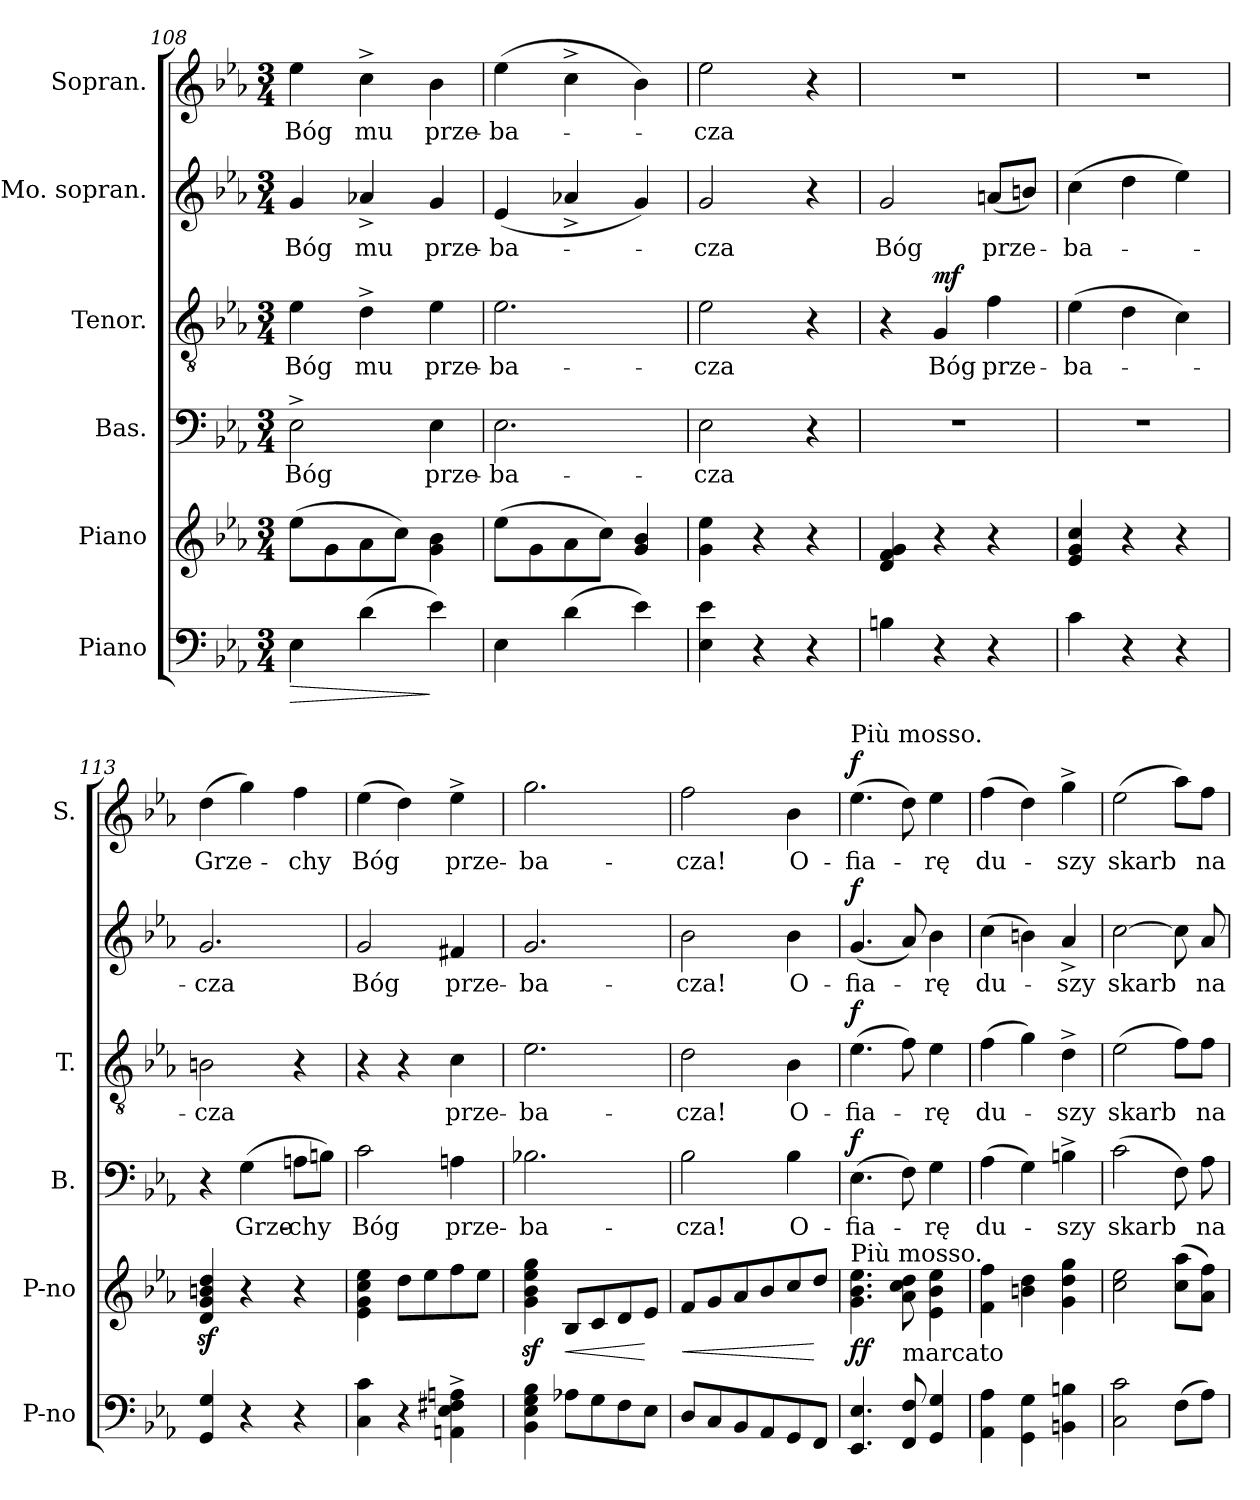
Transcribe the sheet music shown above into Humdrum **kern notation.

**kern	**dynam	**kern	**dynam	**kern	**text	**dynam	**kern	**text	**dynam	**kern	**text	**dynam	**kern	**text	**dynam
*part6	*part6	*part5	*part5	*part4	*part4	*part4	*part3	*part3	*part3	*part2	*part2	*part2	*part1	*part1	*part1
*staff6	*staff6	*staff5	*staff5	*staff4	*staff4	*staff4	*staff3	*staff3	*staff3	*staff2	*staff2	*staff2	*staff1	*staff1	*staff1
*I"Piano	*	*I"Piano	*	*I"Bas.	*	*	*I"Tenor.	*	*	*I"Mo. sopran.	*	*	*I"Sopran.	*	*
*I'P-no	*	*I'P-no	*	*I'B.	*	*	*I'T.	*	*	*	*	*	*I'S.	*	*
*clefF4	*	*clefG2	*	*clefF4	*	*	*clefGv2	*	*	*clefG2	*	*	*clefG2	*	*
*k[b-e-a-]	*	*k[b-e-a-]	*	*k[b-e-a-]	*	*	*k[b-e-a-]	*	*	*k[b-e-a-]	*	*	*k[b-e-a-]	*	*
*E-:	*	*E-:	*	*E-:	*	*	*E-:	*	*	*E-:	*	*	*E-:	*	*
*M3/4	*	*M3/4	*	*M3/4	*	*	*M3/4	*	*	*M3/4	*	*	*M3/4	*	*
=108	=108	=108	=108	=108	=108	=108	=108	=108	=108	=108	=108	=108	=108	=108	=108
!	!LO:HP:b	!	!	!	!	!	!	!	!	!	!	!	!	!	!
4E-\	>	(8ee-\L	.	2E-^\	Bóg	.	4e-\	Bóg	.	4g/	Bóg	.	4ee-\	Bóg	.
.	.	8g\	.	.	.	.	.	.	.	.	.	.	.	.	.
(4d\	.	8a-\	.	.	.	.	4d^\	mu	.	4a-X^>/	mu	.	4cc^\	mu	.
.	.	8cc\J)	.	.	.	.	.	.	.	.	.	.	.	.	.
4e-\)	]	4g\ 4b-\	.	4E-\	prze-	.	4e-\	prze-	.	4g/	prze-	.	4b-\	prze-	.
=109	=109	=109	=109	=109	=109	=109	=109	=109	=109	=109	=109	=109	=109	=109	=109
4E-\	.	(8ee-\L	.	2.E-\	-ba-	.	2.e-\	-ba-	.	(4e-/	-ba-	.	(4ee-\	-ba-	.
.	.	8g\	.	.	.	.	.	.	.	.	.	.	.	.	.
(4d\	.	8a-\	.	.	.	.	.	.	.	4a-X^>/	.	.	4cc^\	.	.
.	.	8cc\J)	.	.	.	.	.	.	.	.	.	.	.	.	.
4e-\)	.	4g/ 4b-/	.	.	.	.	.	.	.	4g/)	.	.	4b-\)	.	.
=110	=110	=110	=110	=110	=110	=110	=110	=110	=110	=110	=110	=110	=110	=110	=110
4E-\ 4e-\	.	4g\ 4ee-\	.	2E-\	-cza	.	2e-\	-cza	.	2g/	-cza	.	2ee-\	-cza	.
4r	.	4r	.	.	.	.	.	.	.	.	.	.	.	.	.
4r	.	4r	.	4r	.	.	4r	.	.	4r	.	.	4r	.	.
=111	=111	=111	=111	=111	=111	=111	=111	=111	=111	=111	=111	=111	=111	=111	=111
4Bn\	.	4d/ 4f/ 4g/	.	2.r	.	.	4r	.	.	2g/	Bóg	.	2.r	.	.
!	!	!	!	!	!	!	!	!	!LO:DY:a	!	!	!	!	!	!
4r	.	4r	.	.	.	.	4G/	Bóg	mf	.	.	.	.	.	.
4r	.	4r	.	.	.	.	4f\	prze-	.	(8an/L	prze-	.	.	.	.
.	.	.	.	.	.	.	.	.	.	8bn/J)	.	.	.	.	.
=112	=112	=112	=112	=112	=112	=112	=112	=112	=112	=112	=112	=112	=112	=112	=112
4c\	.	4e-/ 4g/ 4cc/	.	2.r	.	.	(4e-\	-ba-	.	(4cc\	-ba-	.	2.r	.	.
4r	.	4r	.	.	.	.	4d\	.	.	4dd\	.	.	.	.	.
4r	.	4r	.	.	.	.	4c\)	.	.	4ee-\)	.	.	.	.	.
=113	=113	=113	=113	=113	=113	=113	=113	=113	=113	=113	=113	=113	=113	=113	=113
4GG/ 4G/	.	4dz/ 4gz/ 4bnz/ 4ddz/	.	4r	.	.	2Bn\	-cza	.	2.g/	-cza	.	(4dd\	Grze-	.
4r	.	4r	.	(4G\	Grze-	.	.	.	.	.	.	.	4gg\)	.	.
4r	.	4r	.	8An\L	-chy	.	4r	.	.	.	.	.	4ff\	-chy	.
.	.	.	.	8Bn\J)	.	.	.	.	.	.	.	.	.	.	.
=114	=114	=114	=114	=114	=114	=114	=114	=114	=114	=114	=114	=114	=114	=114	=114
4C\ 4c\	.	4e-\ 4g\ 4cc\ 4ee-\	.	2c\	Bóg	.	4r	.	.	2g/	Bóg	.	(4ee-\	Bóg	.
4r	.	8dd\L	.	.	.	.	4r	.	.	.	.	.	4dd\)	.	.
.	.	8ee-\	.	.	.	.	.	.	.	.	.	.	.	.	.
4AAn^\ 4E-^\ 4F#X^\ 4An^\	.	8ff\	.	4An\	prze-	.	4c\	prze-	.	4f#X/	prze-	.	4ee-^\	prze-	.
.	.	8ee-\J	.	.	.	.	.	.	.	.	.	.	.	.	.
=115	=115	=115	=115	=115	=115	=115	=115	=115	=115	=115	=115	=115	=115	=115	=115
4BB-\ 4E-\ 4G\ 4B-\	.	4gz\ 4b-z\ 4ee-z\ 4ggz\	.	2.B-X\	-ba-	.	2.e-\	-ba-	.	2.g/	-ba-	.	2.gg\	-ba-	.
!	!	!	!LO:HP:b	!	!	!	!	!	!	!	!	!	!	!	!
8A-X\L	.	8B-/L	<	.	.	.	.	.	.	.	.	.	.	.	.
8G\	.	8c/	.	.	.	.	.	.	.	.	.	.	.	.	.
8F\	.	8d/	.	.	.	.	.	.	.	.	.	.	.	.	.
8E-\J	.	8e-/J	[	.	.	.	.	.	.	.	.	.	.	.	.
=116	=116	=116	=116	=116	=116	=116	=116	=116	=116	=116	=116	=116	=116	=116	=116
!	!	!	!LO:HP:b	!	!	!	!	!	!	!	!	!	!	!	!
8D/L	.	8f/L	<	2B-\	-cza!	.	2d\	-cza!	.	2b-\	-cza!	.	2ff\	-cza!	.
8C/	.	8g/	.	.	.	.	.	.	.	.	.	.	.	.	.
8BB-/	.	8a-/	.	.	.	.	.	.	.	.	.	.	.	.	.
8AA-/	.	8b-/	.	.	.	.	.	.	.	.	.	.	.	.	.
8GG/	.	8cc/	.	4B-\	O-	.	4B-\	O-	.	4b-\	O-	.	4b-\	O-	.
8FF/J	.	8dd/J	[	.	.	.	.	.	.	.	.	.	.	.	.
=117	=117	=117	=117	=117	=117	=117	=117	=117	=117	=117	=117	=117	=117	=117	=117
!	!	!	!	!	!	!	!	!	!	!	!	!	!LO:TX:a:t=Più mosso.	!	!
!	!	!LO:TX:a:t=Più mosso.	!	!	!	!	!	!	!	!	!	!	!	!	!
!	!	!	!	!	!	!LO:DY:a	!	!	!LO:DY:a	!	!	!LO:DY:a	!	!	!LO:DY:a
4.EE-/ 4.E-/	.	4.g\ 4.b-\ 4.ee-\	ff	(4.E-\	-fia-	f	(4.e-\	-fia-	f	(4.g/	-fia-	f	(4.ee-\	-fia-	f
!	!	!LO:TX:b:t=marcato	!	!	!	!	!	!	!	!	!	!	!	!	!
8FF/ 8F/	.	8a-\ 8cc\ 8dd\	.	8F\)	.	.	8f\)	.	.	8a-/)	.	.	8dd\)	.	.
4GG/ 4G/	.	4e-\ 4b-\ 4ee-\	.	4G\	-rę	.	4e-\	-rę	.	4b-\	-rę	.	4ee-\	-rę	.
=118	=118	=118	=118	=118	=118	=118	=118	=118	=118	=118	=118	=118	=118	=118	=118
4AA-\ 4A-\	.	4f\ 4ff\	.	(4A-\	du-	.	(4f\	du-	.	(4cc\	du-	.	(4ff\	du-	.
4GG\ 4G\	.	4bn\ 4dd\	.	4G\)	.	.	4g\)	.	.	4bn\)	.	.	4dd\)	.	.
4BBn\ 4Bn\	.	4g\ 4dd\ 4gg\	.	4Bn^\	-szy	.	4d^\	-szy	.	4a-^>/	-szy	.	4gg^\	-szy	.
=119	=119	=119	=119	=119	=119	=119	=119	=119	=119	=119	=119	=119	=119	=119	=119
2C\ 2c\	.	2cc\ 2ee-\	.	(2c\	skarb	.	(2e-\	skarb	.	[2cc\	skarb	.	(2ee-\	skarb	.
(8F\L	.	(8cc\ 8aa-\L	.	8F\)	.	.	8f\L)	.	.	8cc\]	.	.	8aa-\L)	.	.
8A-\J)	.	8a-\ 8ff\J)	.	8A-\	na-	.	8f\J	na-	.	8a-/	na-	.	8ff\J	na-	.
=	=	=	=	=	=	=	=	=	=	=	=	=	=	=	=
*-	*-	*-	*-	*-	*-	*-	*-	*-	*-	*-	*-	*-	*-	*-	*-
